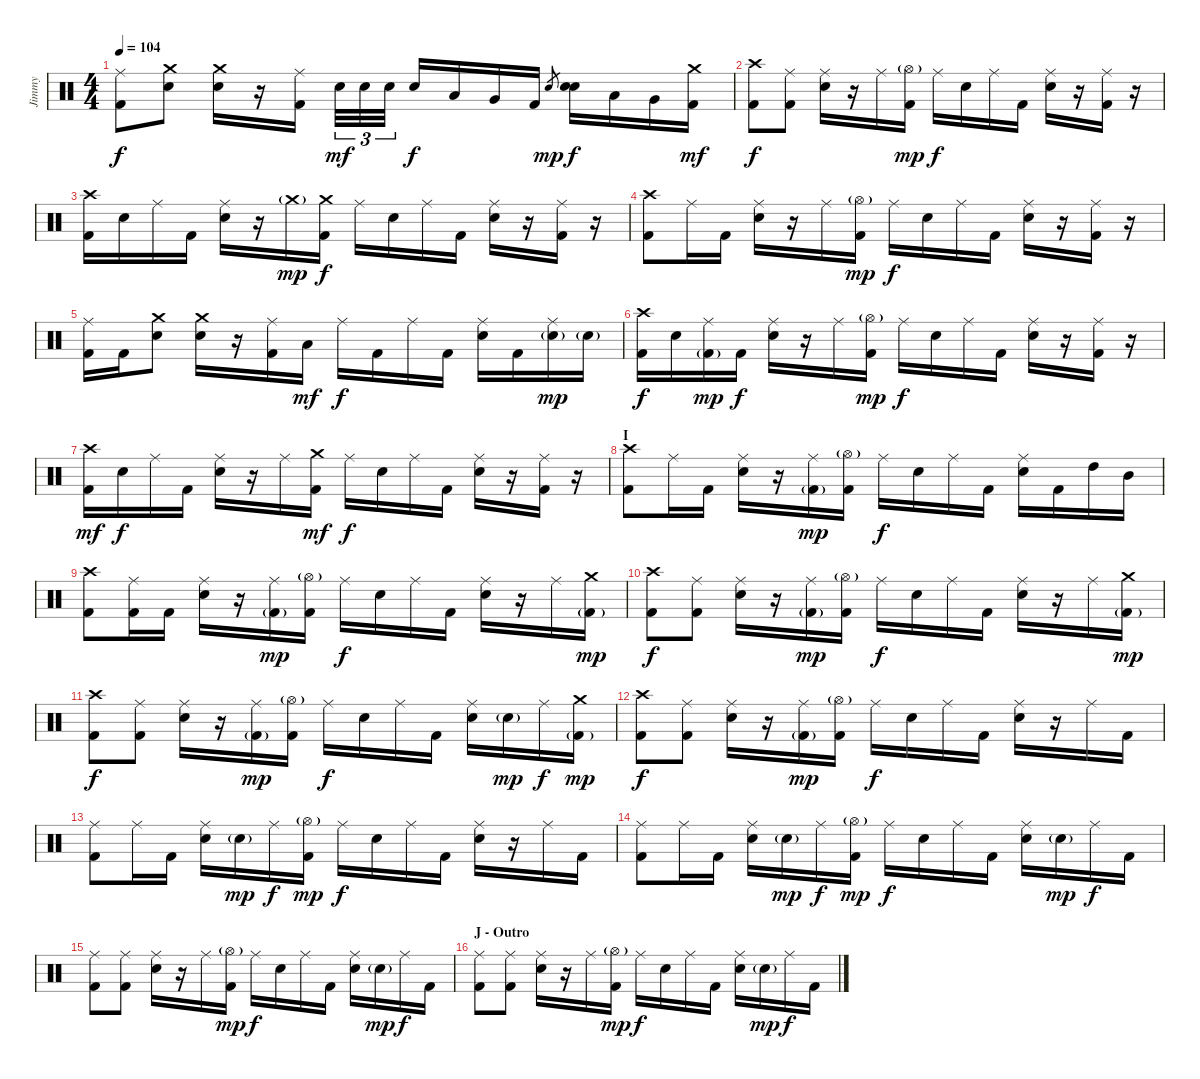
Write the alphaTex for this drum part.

\track ("Jimmy" "Jimmy") {instrument percussion}
\staff {score}
\articulation defaults
\ts (4 4)
\tempo 104
\clef neutral
\ks c
("Ride (middle)" "Kick (hit) 2").8{dy f} ("Crash medium (hit)" "Electric Snare (hit)").8 ("Crash medium (hit)" "Electric Snare (hit)").16 r.16 ("Ride (middle)" "Kick (hit) 2").16 "Electric Snare (hit)".32{tu (3 2) dy mf} "Electric Snare (hit)".32{tu (3 2)} "Electric Snare (hit)".32{tu (3 2)} "Electric Snare (hit)".16{dy f} "Low Tom (hit)".16 "Very Low Tom (hit)".16 "Kick (hit) 2".16 "Electric Snare (hit)".8{gr dy mp} ("Electric Snare (hit)" "Electric Snare (hit)").16{dy f} "Low Tom (hit)".16 "Very Low Tom (hit)".16 ("Crash medium (hit)" "Kick (hit) 2").16{dy mf} |
("Crash high (hit)" "Kick (hit) 2").8{dy f} ("Ride (middle)" "Kick (hit) 2").8 ("Ride (middle)" "Electric Snare (hit)").16 r.16 "Ride (middle)".16 ("Hi-Hat (open)"{g} "Kick (hit) 2").16{dy mp} "Ride (middle)".16{dy f} "Electric Snare (hit)".16 "Ride (middle)".16 "Kick (hit) 2".16 ("Ride (middle)" "Electric Snare (hit)").16 r.16 ("Ride (middle)" "Kick (hit) 2").16 r.16 |
("Crash high (hit)" "Kick (hit) 2").16 "Electric Snare (hit)".16 "Ride (middle)".16 "Kick (hit) 2".16 ("Ride (middle)" "Electric Snare (hit)").16 r.16 "Crash medium (hit)"{g}.16{dy mp} ("Crash medium (hit)" "Kick (hit) 2").16{dy f} "Ride (middle)".16 "Electric Snare (hit)".16 "Ride (middle)".16 "Kick (hit) 2".16 ("Ride (middle)" "Electric Snare (hit)").16 r.16 ("Ride (middle)" "Kick (hit) 2").16 r.16 |
("Crash high (hit)" "Kick (hit) 2").8 "Ride (middle)".16 "Kick (hit) 2".16 ("Ride (middle)" "Electric Snare (hit)").16 r.16 "Ride (middle)".16 ("Hi-Hat (open)"{g} "Kick (hit) 2").16{dy mp} "Ride (middle)".16{dy f} "Electric Snare (hit)".16 "Ride (middle)".16 "Kick (hit) 2".16 ("Ride (middle)" "Electric Snare (hit)").16 r.16 ("Ride (middle)" "Kick (hit) 2").16 r.16 |
("Ride (middle)" "Kick (hit) 2").16 "Kick (hit) 2".16 ("Crash medium (hit)" "Electric Snare (hit)").8 ("Crash medium (hit)" "Electric Snare (hit)").16 r.16 ("Ride (middle)" "Kick (hit) 2").16 "Low Tom (hit)".16{dy mf} "Ride (middle)".16{dy f} "Kick (hit) 2".16 "Ride (middle)".16 "Kick (hit) 2".16 ("Ride (middle)" "Electric Snare (hit)").16 "Kick (hit) 2".16 ("Ride (middle)" "Electric Snare (hit)"{g}).16{dy mp} "Electric Snare (hit)"{g}.16 |
("Crash high (hit)" "Kick (hit) 2").16{dy f} "Electric Snare (hit)".16 ("Ride (middle)" "Kick (hit) 2"{g}).16{dy mp} "Kick (hit) 2".16{dy f} ("Ride (middle)" "Electric Snare (hit)").16 r.16 "Ride (middle)".16 ("Hi-Hat (open)"{g} "Kick (hit) 2").16{dy mp} "Ride (middle)".16{dy f} "Electric Snare (hit)".16 "Ride (middle)".16 "Kick (hit) 2".16 ("Ride (middle)" "Electric Snare (hit)").16 r.16 ("Ride (middle)" "Kick (hit) 2").16 r.16 |
("Crash high (hit)" "Kick (hit) 2").16{dy mf} "Electric Snare (hit)".16{dy f} "Ride (middle)".16 "Kick (hit) 2".16 ("Ride (middle)" "Electric Snare (hit)").16 r.16 "Ride (middle)".16 ("Crash medium (hit)" "Kick (hit) 2").16{dy mf} "Ride (middle)".16{dy f} "Electric Snare (hit)".16 "Ride (middle)".16 "Kick (hit) 2".16 ("Ride (middle)" "Electric Snare (hit)").16 r.16 ("Ride (middle)" "Kick (hit) 2").16 r.16 |
\section ("" "I")
("Crash high (hit)" "Kick (hit) 2").8 "Ride (middle)".16 "Kick (hit) 2".16 ("Ride (middle)" "Electric Snare (hit)").16 r.16 ("Ride (middle)" "Kick (hit) 2"{g}).16{dy mp} ("Hi-Hat (open)"{g} "Kick (hit) 2").16 "Ride (middle)".16{dy f} "Electric Snare (hit)".16 "Ride (middle)".16 "Kick (hit) 2".16 ("Ride (middle)" "Electric Snare (hit)").16 "Kick (hit) 2".16 "High Tom (hit)".16 "Mid Tom (hit)".16 |
("Crash high (hit)" "Kick (hit) 2").8 ("Ride (middle)" "Kick (hit) 2").16 "Kick (hit) 2".16 ("Ride (middle)" "Electric Snare (hit)").16 r.16 ("Ride (middle)" "Kick (hit) 2"{g}).16{dy mp} ("Hi-Hat (open)"{g} "Kick (hit) 2").16 "Ride (middle)".16{dy f} "Electric Snare (hit)".16 "Ride (middle)".16 "Kick (hit) 2".16 ("Ride (middle)" "Electric Snare (hit)").16 r.16 "Ride (middle)".16 ("Crash medium (hit)" "Kick (hit) 2"{g}).16{dy mp} |
("Crash high (hit)" "Kick (hit) 2").8{dy f} ("Ride (middle)" "Kick (hit) 2").8 ("Ride (middle)" "Electric Snare (hit)").16 r.16 ("Ride (middle)" "Kick (hit) 2"{g}).16{dy mp} ("Hi-Hat (open)"{g} "Kick (hit) 2").16 "Ride (middle)".16{dy f} "Electric Snare (hit)".16 "Ride (middle)".16 "Kick (hit) 2".16 ("Ride (middle)" "Electric Snare (hit)").16 r.16 "Ride (middle)".16 ("Crash medium (hit)" "Kick (hit) 2"{g}).16{dy mp} |
("Crash high (hit)" "Kick (hit) 2").8{dy f} ("Ride (middle)" "Kick (hit) 2").8 ("Ride (middle)" "Electric Snare (hit)").16 r.16 ("Ride (middle)" "Kick (hit) 2"{g}).16{dy mp} ("Hi-Hat (open)"{g} "Kick (hit) 2").16 "Ride (middle)".16{dy f} "Electric Snare (hit)".16 "Ride (middle)".16 "Kick (hit) 2".16 ("Ride (middle)" "Electric Snare (hit)").16 "Electric Snare (hit)"{g}.16{dy mp} "Ride (middle)".16{dy f} ("Crash medium (hit)" "Kick (hit) 2"{g}).16{dy mp} |
("Crash high (hit)" "Kick (hit) 2").8{dy f} ("Ride (middle)" "Kick (hit) 2").8 ("Ride (middle)" "Electric Snare (hit)").16 r.16 ("Ride (middle)" "Kick (hit) 2"{g}).16{dy mp} ("Hi-Hat (open)"{g} "Kick (hit) 2").16 "Ride (middle)".16{dy f} "Electric Snare (hit)".16 "Ride (middle)".16 "Kick (hit) 2".16 ("Ride (middle)" "Electric Snare (hit)").16 r.16 "Ride (middle)".16 "Kick (hit) 2".16 |
("Ride (middle)" "Kick (hit) 2").8 "Ride (middle)".16 "Kick (hit) 2".16 ("Ride (middle)" "Electric Snare (hit)").16 "Electric Snare (hit)"{g}.16{dy mp} "Ride (middle)".16{dy f} ("Hi-Hat (open)"{g} "Kick (hit) 2").16{dy mp} "Ride (middle)".16{dy f} "Electric Snare (hit)".16 "Ride (middle)".16 "Kick (hit) 2".16 ("Ride (middle)" "Electric Snare (hit)").16 r.16 "Ride (middle)".16 "Kick (hit) 2".16 |
("Ride (middle)" "Kick (hit) 2").8 "Ride (middle)".16 "Kick (hit) 2".16 ("Ride (middle)" "Electric Snare (hit)").16 "Electric Snare (hit)"{g}.16{dy mp} "Ride (middle)".16{dy f} ("Hi-Hat (open)"{g} "Kick (hit) 2").16{dy mp} "Ride (middle)".16{dy f} "Electric Snare (hit)".16 "Ride (middle)".16 "Kick (hit) 2".16 ("Ride (middle)" "Electric Snare (hit)").16 "Electric Snare (hit)"{g}.16{dy mp} "Ride (middle)".16{dy f} "Kick (hit) 2".16 |
("Ride (middle)" "Kick (hit) 2").8 ("Ride (middle)" "Kick (hit) 2").8 ("Ride (middle)" "Electric Snare (hit)").16 r.16 "Ride (middle)".16 ("Hi-Hat (open)"{g} "Kick (hit) 2").16{dy mp} "Ride (middle)".16{dy f} "Electric Snare (hit)".16 "Ride (middle)".16 "Kick (hit) 2".16 ("Ride (middle)" "Electric Snare (hit)").16 "Electric Snare (hit)"{g}.16{dy mp} "Ride (middle)".16{dy f} "Kick (hit) 2".16 |
\section ("" "J - Outro")
("Ride (middle)" "Kick (hit) 2").8 ("Ride (middle)" "Kick (hit) 2").8 ("Ride (middle)" "Electric Snare (hit)").16 r.16 "Ride (middle)".16 ("Hi-Hat (open)"{g} "Kick (hit) 2").16{dy mp} "Ride (middle)".16{dy f} "Electric Snare (hit)".16 "Ride (middle)".16 "Kick (hit) 2".16 ("Ride (middle)" "Electric Snare (hit)").16 "Electric Snare (hit)"{g}.16{dy mp} "Ride (middle)".16{dy f} "Kick (hit) 2".16
